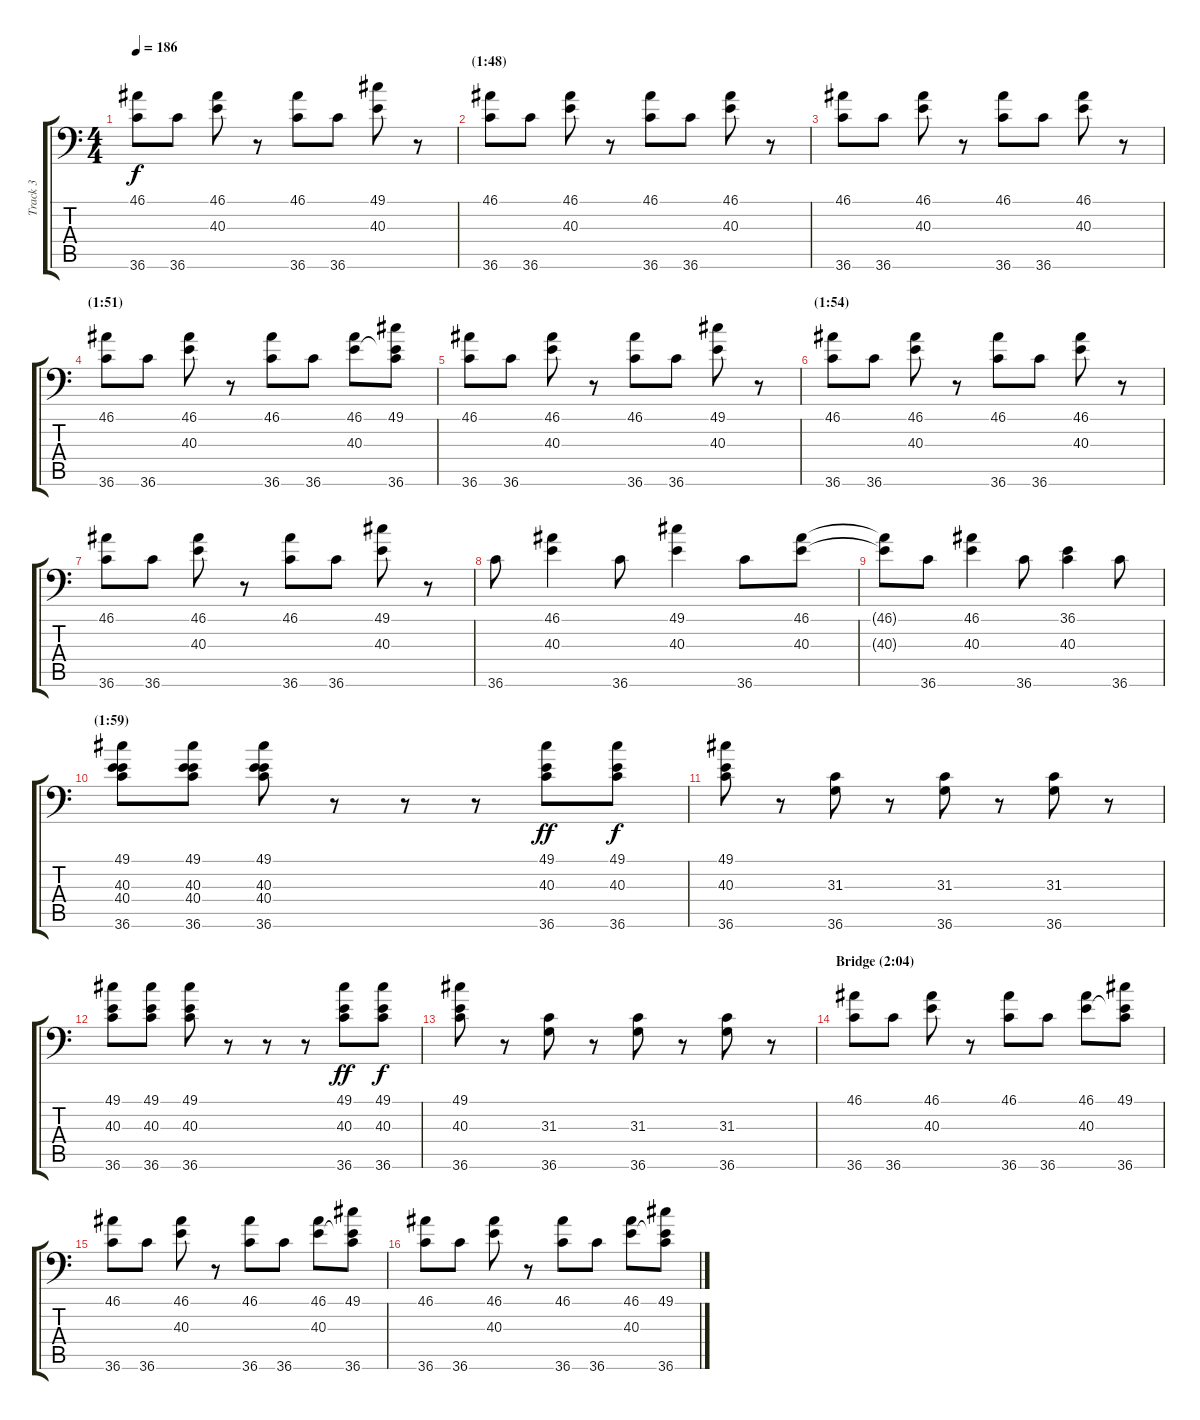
\track ("Track 3" "Track 3") {instrument acousticgrandpiano}
\staff {score tabs}
\tuning (C-1 C-1 C-1 C-1 C-1 C-1) {hide}
\ts (4 4)
\tempo 186
\clef f4
\ks c
(46.1 36.6).8{dy f} 36.6.8 (46.1 40.3).8 r.8 (46.1 36.6).8 36.6.8 (49.1 40.3).8 r.8 |
\section ("" "(1:48)")
(46.1 36.6).8 36.6.8 (46.1 40.3).8 r.8 (46.1 36.6).8 36.6.8 (46.1 40.3).8 r.8 |
(46.1 36.6).8 36.6.8 (46.1 40.3).8 r.8 (46.1 36.6).8 36.6.8 (46.1 40.3).8 r.8 |
\section ("" "(1:51)")
(46.1 36.6).8 36.6.8 (46.1 40.3).8 r.8 (46.1 36.6).8 36.6.8 (46.1 40.3).8 (49.1 40.3{t} 36.6).8 |
(46.1 36.6).8 36.6.8 (46.1 40.3).8 r.8 (46.1 36.6).8 36.6.8 (49.1 40.3).8 r.8 |
\section ("" "(1:54)")
(46.1 36.6).8 36.6.8 (46.1 40.3).8 r.8 (46.1 36.6).8 36.6.8 (46.1 40.3).8 r.8 |
(46.1 36.6).8 36.6.8 (46.1 40.3).8 r.8 (46.1 36.6).8 36.6.8 (49.1 40.3).8 r.8 |
36.6.8 (46.1 40.3).4 36.6.8 (49.1 40.3).4 36.6.8 (46.1 40.3).8 |
(46.1{t} 40.3{t}).8 36.6.8 (46.1 40.3).4 36.6.8 (36.1 40.3).4 36.6.8 |
\section ("" "(1:59)")
(49.1 40.3 40.4 36.6).8 (49.1 40.3 40.4 36.6).8 (49.1 40.3 40.4 36.6).8 r.8 r.8 r.8 (49.1 40.3 36.6).8{dy ff} (49.1 40.3 36.6).8{dy f} |
(49.1 40.3 36.6).8 r.8 (31.3 36.6).8 r.8 (31.3 36.6).8 r.8 (31.3 36.6).8 r.8 |
(49.1 40.3 36.6).8 (49.1 40.3 36.6).8 (49.1 40.3 36.6).8 r.8 r.8 r.8 (49.1 40.3 36.6).8{dy ff} (49.1 40.3 36.6).8{dy f} |
(49.1 40.3 36.6).8 r.8 (31.3 36.6).8 r.8 (31.3 36.6).8 r.8 (31.3 36.6).8 r.8 |
\section ("" "Bridge (2:04)")
(46.1 36.6).8 36.6.8 (46.1 40.3).8 r.8 (46.1 36.6).8 36.6.8 (46.1 40.3).8 (49.1 40.3{t} 36.6).8 |
(46.1 36.6).8 36.6.8 (46.1 40.3).8 r.8 (46.1 36.6).8 36.6.8 (46.1 40.3).8 (49.1 40.3{t} 36.6).8 |
(46.1 36.6).8 36.6.8 (46.1 40.3).8 r.8 (46.1 36.6).8 36.6.8 (46.1 40.3).8 (49.1 40.3{t} 36.6).8
